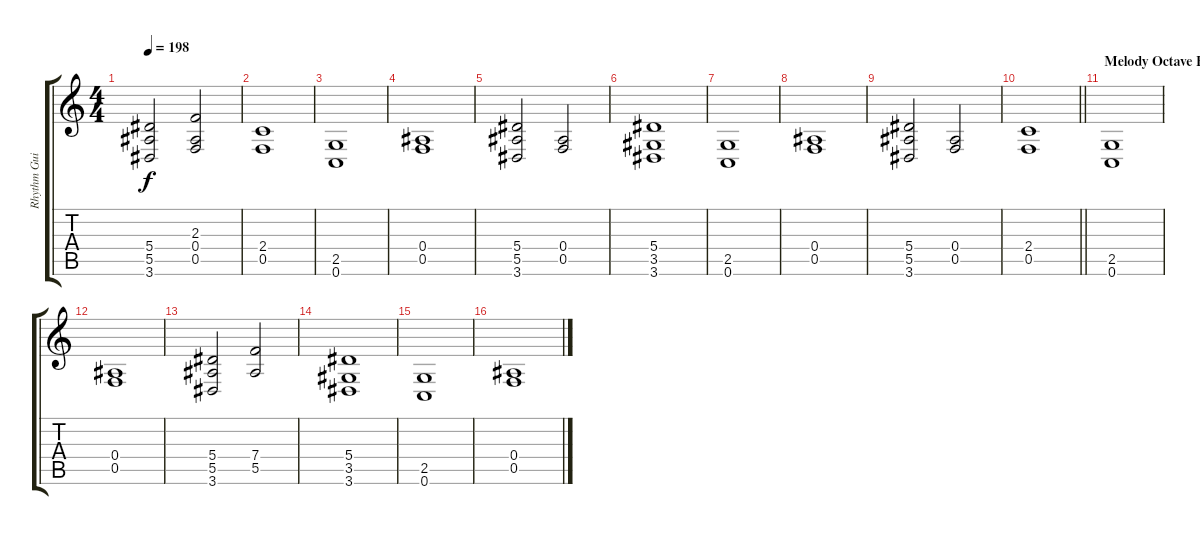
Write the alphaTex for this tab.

\track ("Rhythm Guitar" "Rhythm Gui") {instrument distortionguitar}
\staff {score tabs}
\tuning (C4 G3 Eb3 Bb2 F2 C2) {hide}
\ts (4 4)
\tempo 198
\clef g2
\ks c
(5.4 5.5 3.6).2{dy f} (2.3 0.4 0.5).2 |
(2.4 0.5).1 |
(2.5 0.6).1 |
(0.4 0.5).1 |
(5.4 5.5 3.6).2 (0.4 0.5).2 |
(5.4 3.5 3.6).1 |
(2.5 0.6).1 |
(0.4 0.5).1 |
(5.4 5.5 3.6).2 (0.4 0.5).2 |
\barLineRight lightlight
(2.4 0.5).1 |
\section ("" "Melody Octave Higher")
(2.5 0.6).1{volume 12 balance 8} |
(0.4 0.5).1 |
(5.4 5.5 3.6).2 (7.4 5.5).2 |
(5.4 3.5 3.6).1 |
(2.5 0.6).1 |
(0.4 0.5).1
